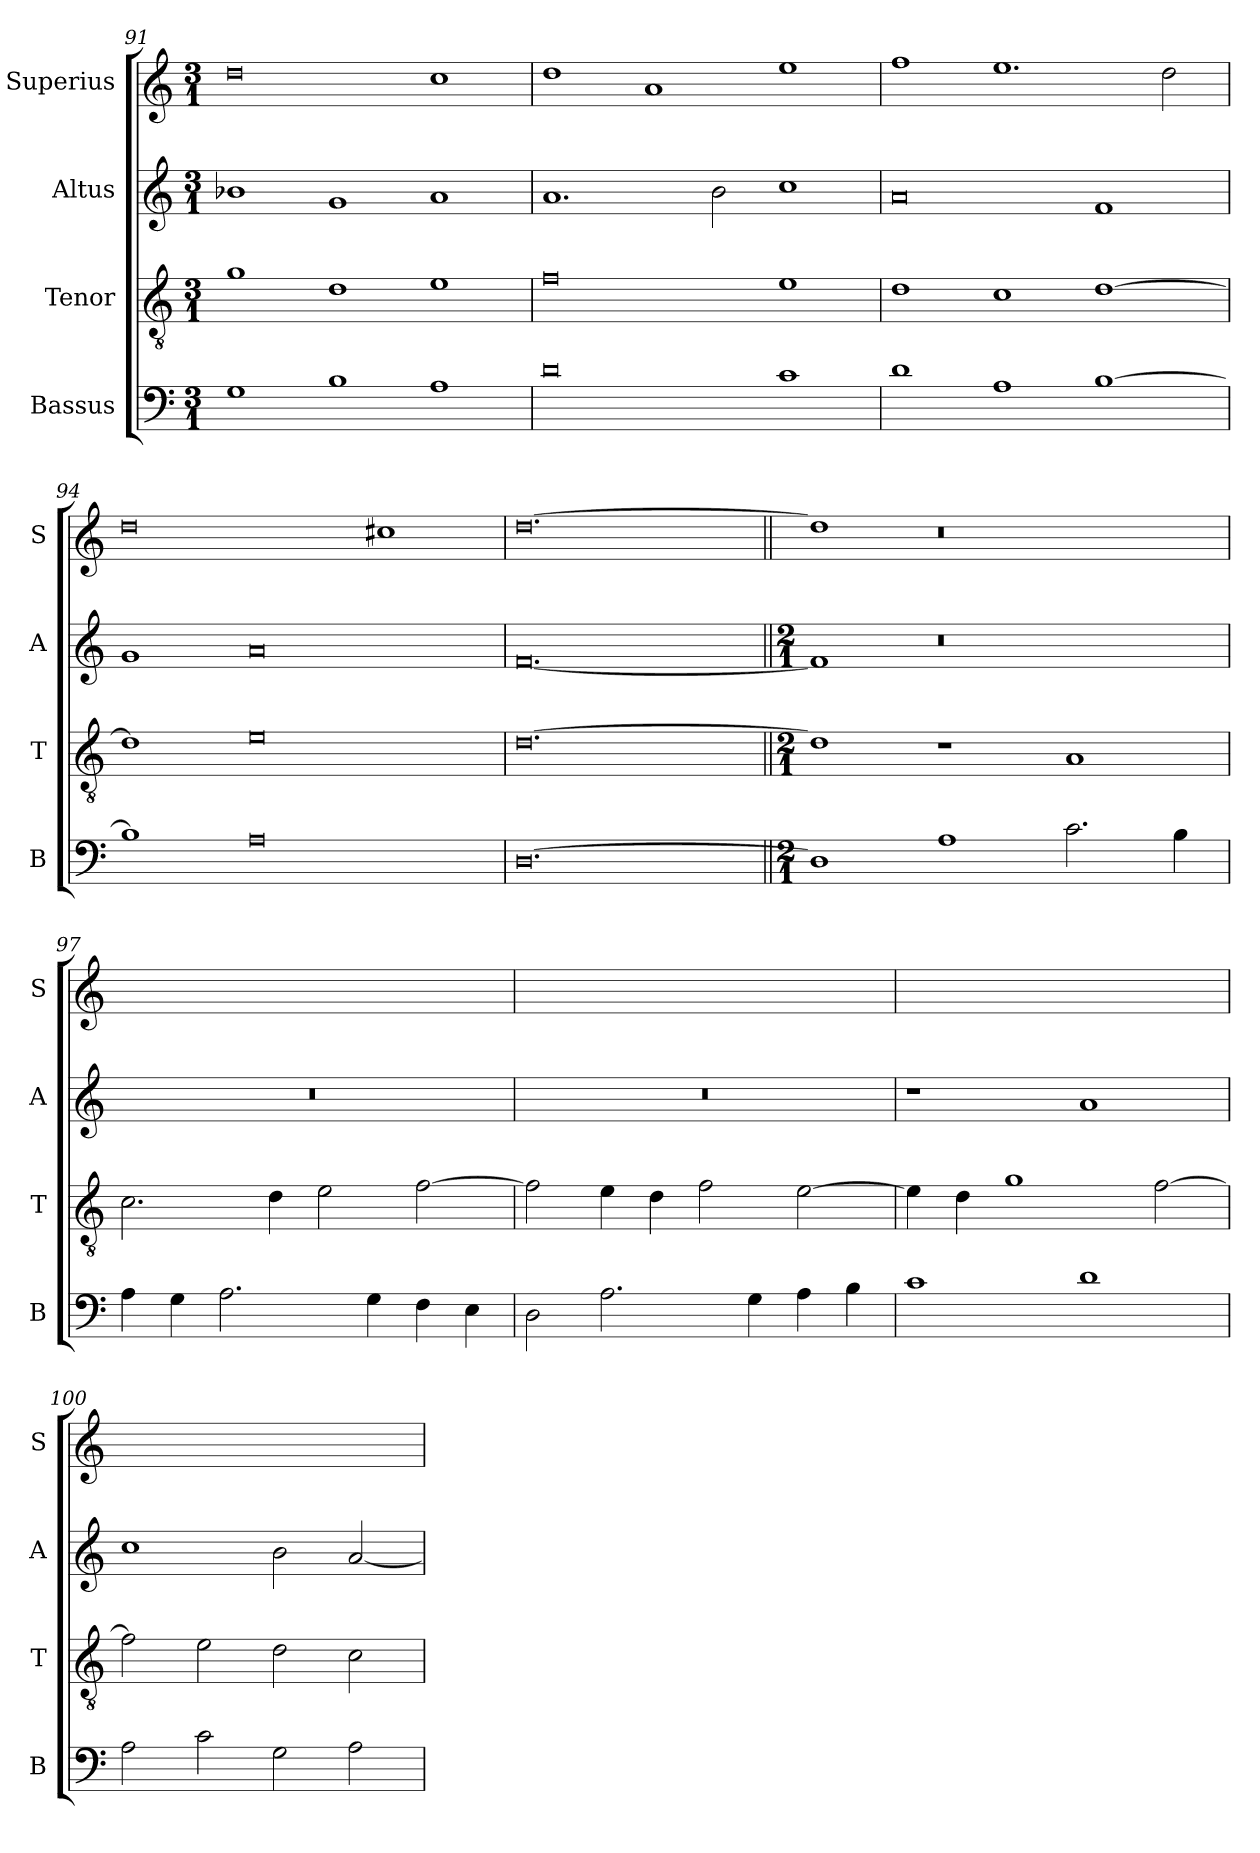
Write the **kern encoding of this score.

**kern	**kern	**kern	**kern
*part4	*part3	*part2	*part1
*staff4	*staff3	*staff2	*staff1
*I"Bassus	*I"Tenor	*I"Altus	*I"Superius
*I'B	*I'T	*I'A	*I'S
*clefF4	*clefGv2	*clefG2	*clefG2
*k[]	*k[]	*k[]	*k[]
*C:	*C:	*C:	*C:
*M3/1	*M3/1	*M3/1	*M3/1
=91	=91	=91	=91
1G	1g	1b-X	0dd
1B	1d	1g	.
1A	1e	1a	1cc
=92	=92	=92	=92
0d	0f	1.a	1dd
.	.	.	1a
.	.	2b	.
1c	1e	1cc	1ee
=93	=93	=93	=93
1d	1d	0a	1ff
1A	1c	.	1.ee
[1B	[1d	1f	.
.	.	.	2dd
=94	=94	=94	=94
1B]	1d]	1g	0dd
0A	0e	0a	.
.	.	.	1cc#X
=95	=95	=95	=95
[0.D	[0.d	[0.f	[0.dd
=96||	=96||	=96||	=96||
*M2/1	*M2/1	*M2/1	*
1D]	1d]	1f]	1dd]
1A	1r	0r	0r
2.c	1A	.	.
4B	.	.	.
=97	=97	=97	=97
4A	2.c	0r	0r
4G	.	.	.
2.A	.	.	.
.	4d	.	.
.	2e	.	.
4G	.	.	.
4F	[2f	.	.
4E	.	.	.
=98	=98	=98	=98
2D	2f]	0r	0r
2.A	4e	.	.
.	4d	.	.
.	2f	.	.
4G	.	.	.
4A	[2e	.	.
4B	.	.	.
=99	=99	=99	=99
1c	4e]	1r	0r
.	4d	.	.
.	1g	.	.
1d	.	1a	.
.	[2f	.	.
=100	=100	=100	=100
2A	2f]	1cc	0r
2c	2e	.	.
2G	2d	2b	.
2A	2c	[2a	.
=	=	=	=
*-	*-	*-	*-
